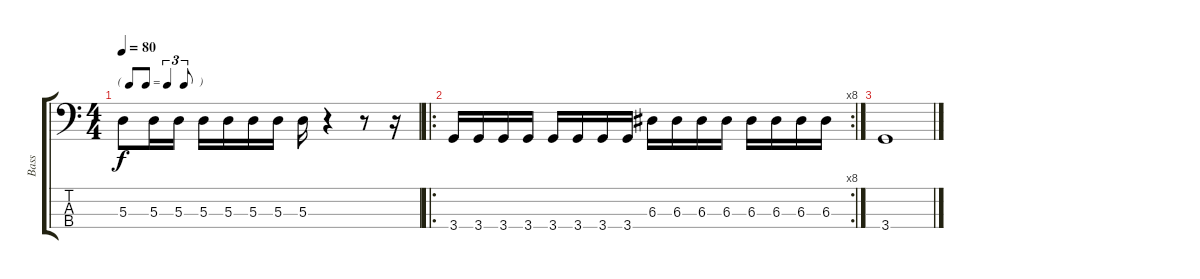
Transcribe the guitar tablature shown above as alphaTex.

\track ("Bass" "Bass") {instrument electricbasspick}
\staff {score tabs}
\tuning (G2 D2 A1 E1) {hide}
\ts (4 4)
\tf triplet8th
\tempo 80
\clef f4
\ks c
5.3.8{dy f} 5.3.16 5.3.16 5.3.16 5.3.16 5.3.16 5.3.16 5.3.16 r.4 r.8 r.16 |
\ro
\rc 8
3.4.16 3.4.16 3.4.16 3.4.16 3.4.16 3.4.16 3.4.16 3.4.16 6.3.16 6.3.16 6.3.16 6.3.16 6.3.16 6.3.16 6.3.16 6.3.16 |
3.4.1
